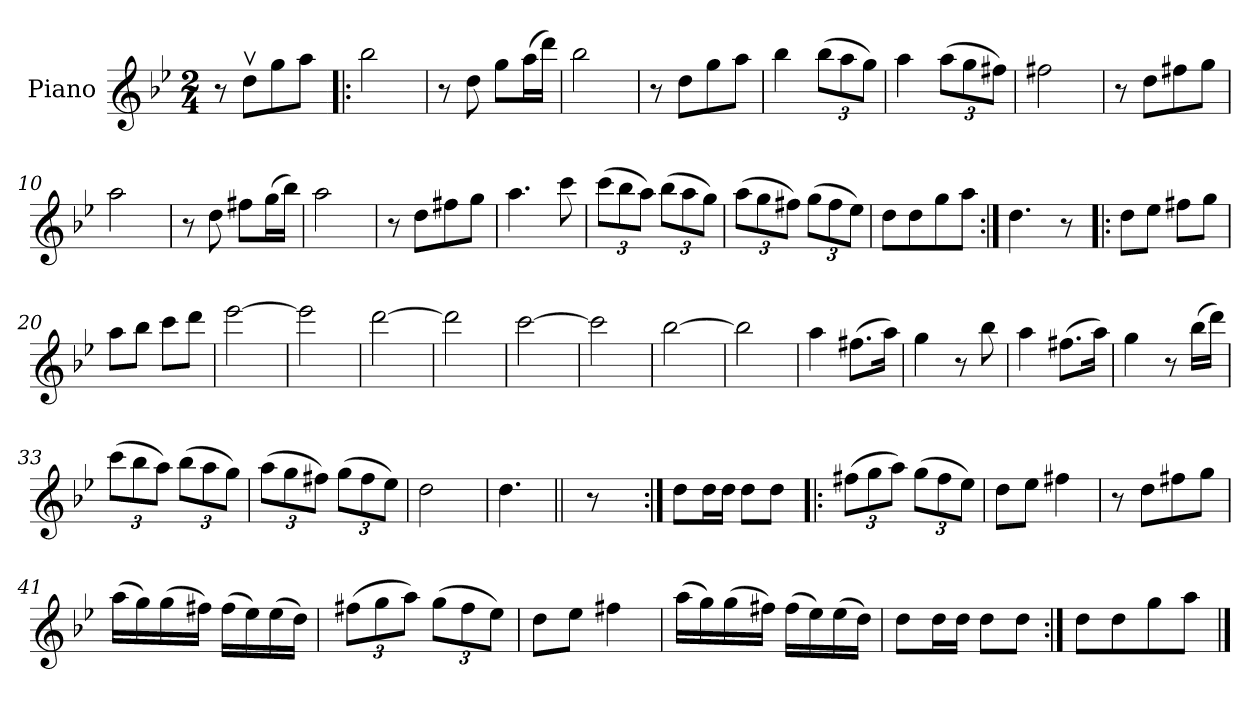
**kern
*part1
*staff1
*I"Piano
*I'Pno.
*clefG2
*k[b-e-]
*g:
*M2/4
=1
8r
8ddv\L
8gg\
8aa\J
=2!|:
2bb-\
=3
8r
8dd\
8gg\L
(>16aa\L
16ddd\JJ)
=4
2bb-\
=5
8r
8dd\L
8gg\
8aa\J
!!LO:LB:g=z
=6
4bb-\
*Xbrackettup
(>12bb-\L
12aa\
12gg\J)
=7
4aa\
(>12aa\L
12gg\
12ff#X\J)
=8
2ff#X\
=9
8r
8dd\L
8ff#X\
8gg\J
=10
2aa\
=11
8r
8dd\
8ff#X\L
(>16gg\L
16bb-\JJ)
!!LO:LB:g=z
=12
2aa\
=13
8r
8dd\L
8ff#X\
8gg\J
=14
4.aa\
8ccc\
=15
(>12ccc\L
12bb-\
12aa\J)
(>12bb-\L
12aa\
12gg\J)
=16
(>12aa\L
12gg\
12ff#X\J)
(>12gg\L
12ff#\
12ee-\J)
!!LO:LB:g=z
=17
8dd\L
8dd\
8gg\
8aa\J
=18:|!
4.dd\
8r
=19!|:
8dd\L
8ee-\J
8ff#X\L
8gg\J
=20
8aa\L
8bb-\J
8ccc\L
8ddd\J
=21
[2eee-\
=22
2eee-\]
!!LO:LB:g=z
=23
[2ddd\
=24
2ddd\]
=25
[2ccc\
=26
2ccc\]
=27
[2bb-\
=28
2bb-\]
=29
4aa\
(>8.ff#X\L
16aa\Jk)
=30
4gg\
8r
8bb-\
!!LO:LB:g=z
=31
4aa\
(>8.ff#X\L
16aa\Jk)
=32
4gg\
8r
(>16bb-\LL
16ddd\JJ)
=33
(>12ccc\L
12bb-\
12aa\J)
(>12bb-\L
12aa\
12gg\J)
=34
(>12aa\L
12gg\
12ff#X\J)
(>12gg\L
12ff#\
12ee-\J)
!!LO:LB:g=z
=35
2dd\
=36
4.dd\
=36X1||
8r
=37:|!
8dd\L
16dd\L
16dd\JJ
8dd\L
8dd\J
=38!|:
(>12ff#X\L
12gg\
12aa\J)
(>12gg\L
12ff#\
12ee-\J)
=39
8dd\L
8ee-\J
4ff#X\
!!LO:LB:g=z
=40
8r
8dd\L
8ff#X\
8gg\J
=41
(>16aa\LL
16gg\)
(>16gg\
16ff#X\JJ)
(>16ff#\LL
16ee-\)
(>16ee-\
16dd\JJ)
=42
(>12ff#X\L
12gg\
12aa\J)
(>12gg\L
12ff#\
12ee-\J)
!!LO:LB:g=z
=43
8dd\L
8ee-\J
4ff#X\
=44
(>16aa\LL
16gg\)
(>16gg\
16ff#X\JJ)
(>16ff#\LL
16ee-\)
(>16ee-\
16dd\JJ)
=45
8dd\L
16dd\L
16dd\JJ
8dd\L
8dd\J
=46:|!
8dd\L
8dd\
8gg\
8aa\J
==
*-
